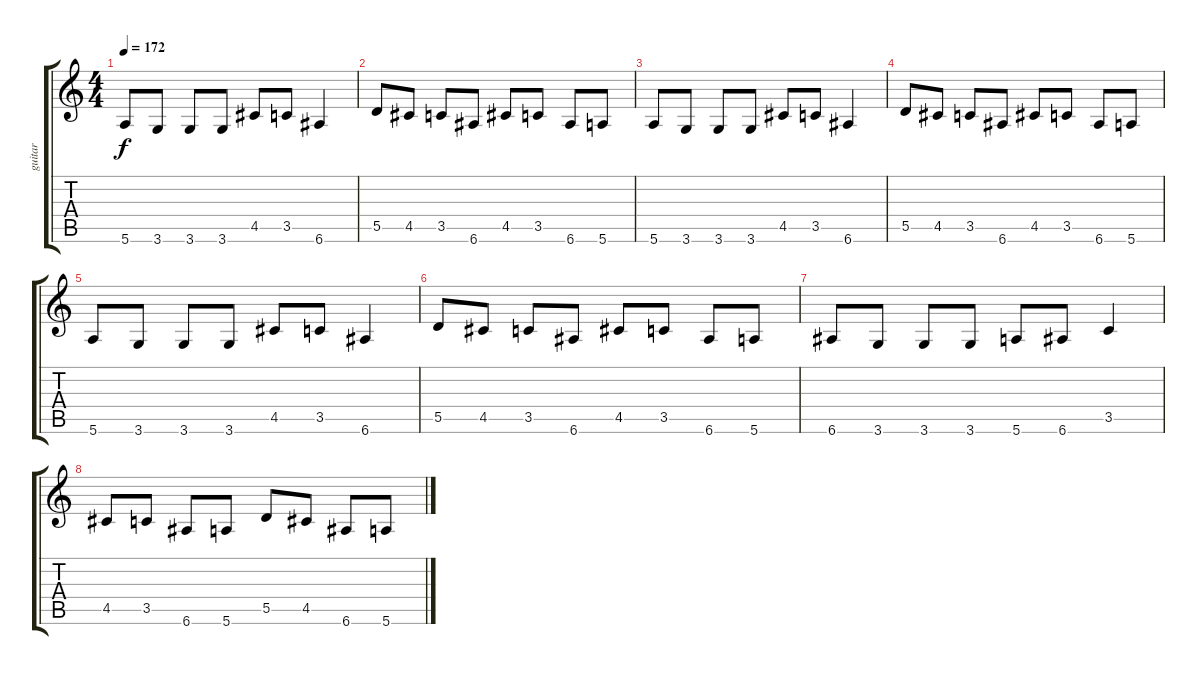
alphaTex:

\track ("guitar" "guitar") {instrument overdrivenguitar}
\staff {score tabs}
\tuning (E4 B3 G3 D3 A2 E2) {hide}
\ts (4 4)
\tempo 172
\clef g2
\ks c
5.6.8{dy f instrument overdrivenguitar} 3.6.8 3.6.8 3.6.8 4.5.8 3.5.8 6.6.4 |
5.5.8 4.5.8 3.5.8 6.6.8 4.5.8 3.5.8 6.6.8 5.6.8 |
5.6.8 3.6.8 3.6.8 3.6.8 4.5.8 3.5.8 6.6.4 |
5.5.8 4.5.8 3.5.8 6.6.8 4.5.8 3.5.8 6.6.8 5.6.8 |
5.6.8 3.6.8 3.6.8 3.6.8 4.5.8 3.5.8 6.6.4 |
5.5.8 4.5.8 3.5.8 6.6.8 4.5.8 3.5.8 6.6.8 5.6.8 |
6.6.8 3.6.8 3.6.8 3.6.8 5.6.8 6.6.8 3.5.4 |
4.5.8 3.5.8 6.6.8 5.6.8 5.5.8 4.5.8 6.6.8 5.6.8
